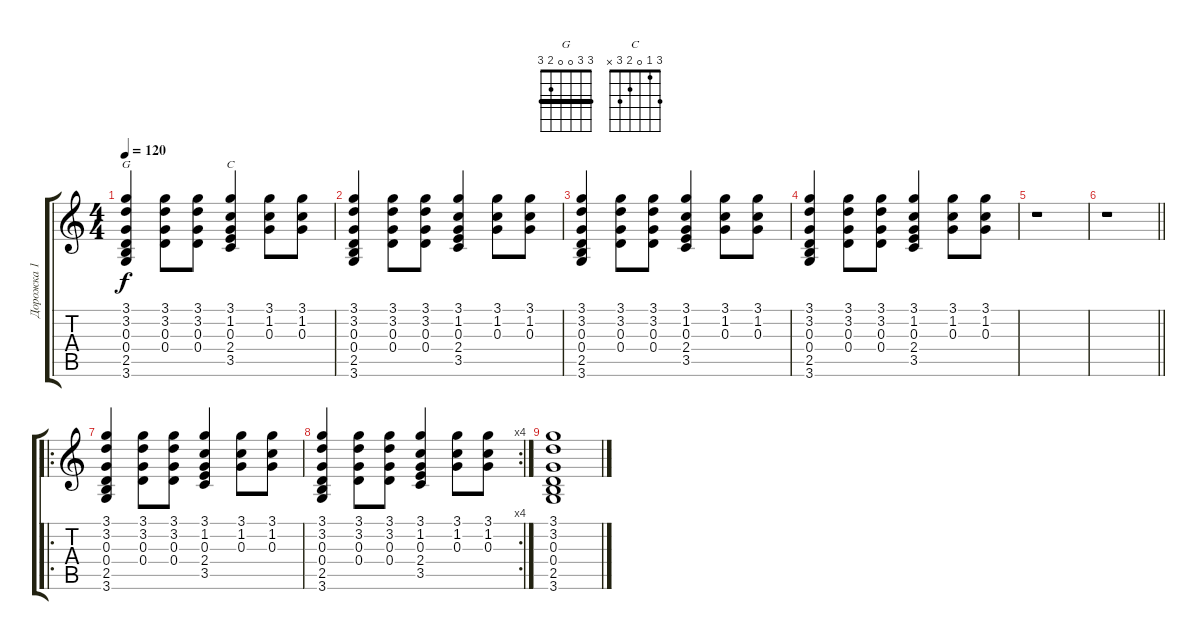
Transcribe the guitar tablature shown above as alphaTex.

\track ("Дорожка 1" "Дорожка 1") {instrument acousticguitarsteel}
\staff {score tabs}
\tuning (E4 B3 G3 D3 A2 E2) {hide}
\chord ("G" 3 3 0 0 2 3) {barre 3}
\chord ("C" 3 1 0 2 3 x)
\ts (4 4)
\tempo 120
\clef g2
\ks c
(3.1 3.2 0.3 0.4 2.5 3.6).4{ch "G" dy f} (3.1 3.2 0.3 0.4).8 (3.1 3.2 0.3 0.4).8 (3.1 1.2 0.3 2.4 3.5).4{ch "C"} (3.1 1.2 0.3).8 (3.1 1.2 0.3).8 |
(3.1 3.2 0.3 0.4 2.5 3.6).4 (3.1 3.2 0.3 0.4).8 (3.1 3.2 0.3 0.4).8 (3.1 1.2 0.3 2.4 3.5).4 (3.1 1.2 0.3).8 (3.1 1.2 0.3).8 |
(3.1 3.2 0.3 0.4 2.5 3.6).4 (3.1 3.2 0.3 0.4).8 (3.1 3.2 0.3 0.4).8 (3.1 1.2 0.3 2.4 3.5).4 (3.1 1.2 0.3).8 (3.1 1.2 0.3).8 |
(3.1 3.2 0.3 0.4 2.5 3.6).4 (3.1 3.2 0.3 0.4).8 (3.1 3.2 0.3 0.4).8 (3.1 1.2 0.3 2.4 3.5).4 (3.1 1.2 0.3).8 (3.1 1.2 0.3).8 |
r.1 |
\barLineRight lightlight
r.1 |
\ro
(3.1 3.2 0.3 0.4 2.5 3.6).4 (3.1 3.2 0.3 0.4).8 (3.1 3.2 0.3 0.4).8 (3.1 1.2 0.3 2.4 3.5).4 (3.1 1.2 0.3).8 (3.1 1.2 0.3).8 |
\rc 4
(3.1 3.2 0.3 0.4 2.5 3.6).4 (3.1 3.2 0.3 0.4).8 (3.1 3.2 0.3 0.4).8 (3.1 1.2 0.3 2.4 3.5).4 (3.1 1.2 0.3).8 (3.1 1.2 0.3).8 |
(3.1 3.2 0.3 0.4 2.5 3.6).1
